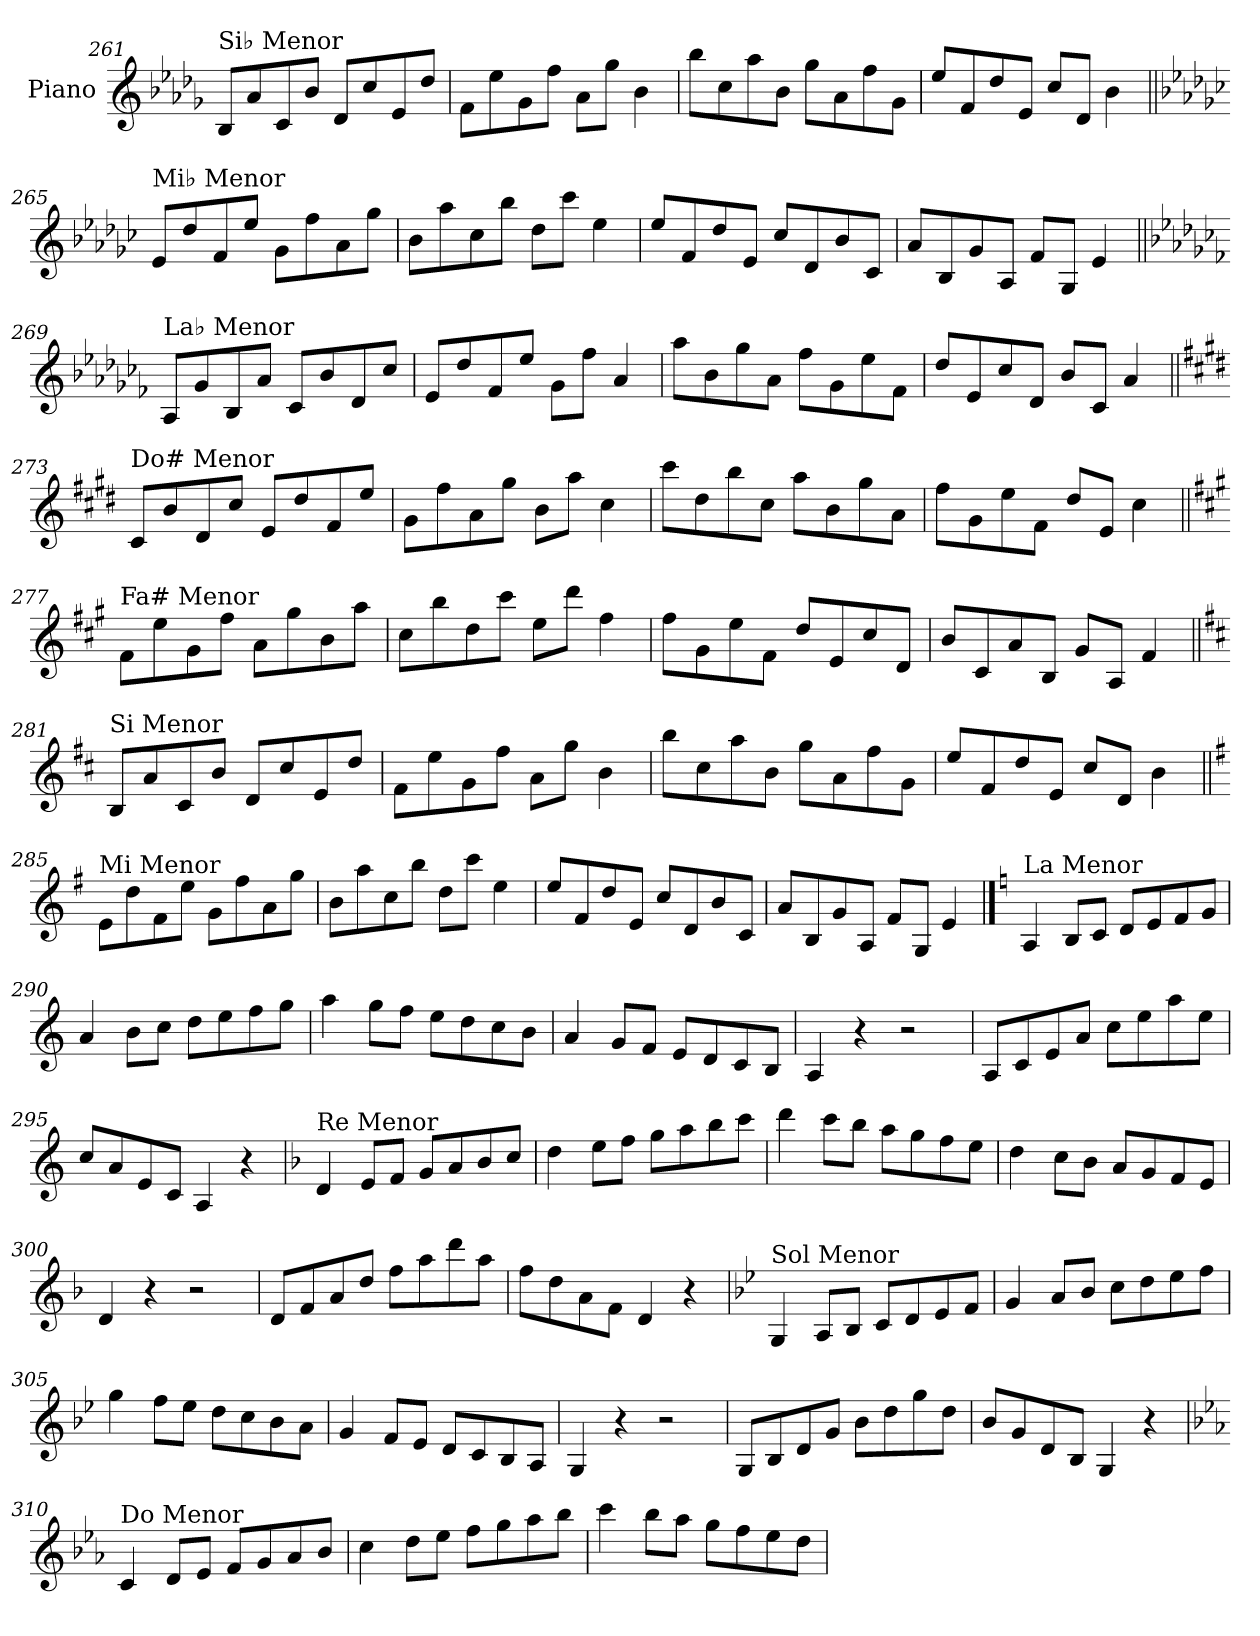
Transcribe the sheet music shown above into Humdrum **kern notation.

**kern
*part1
*staff1
*I"Piano
*I'Pno.
!!LO:LB:g=z
*clefG2
*k[b-e-a-d-g-]
=261
!LO:TX:a:t=Si♭ Menor
8B-/L
8a-/
8c/
8b-/J
8d-/L
8cc/
8e-/
8dd-/J
=262
8f\L
8ee-\
8g-\
8ff\J
8a-\L
8gg-\J
4b-\
=263
8bb-\L
8cc\
8aa-\
8b-\J
8gg-\L
8a-\
8ff\
8g-\J
=264
8ee-/L
8f/
8dd-/
8e-/J
8cc/L
8d-/J
4b-\
!!LO:LB:g=z
=265||
*k[b-e-a-d-g-c-]
!LO:TX:a:t=Mi♭ Menor
8e-/L
8dd-/
8f/
8ee-/J
8g-\L
8ff\
8a-\
8gg-\J
=266
8b-\L
8aa-\
8cc-\
8bb-\J
8dd-\L
8ccc-\J
4ee-\
=267
8ee-/L
8f/
8dd-/
8e-/J
8cc-/L
8d-/
8b-/
8c-/J
=268
8a-/L
8B-/
8g-/
8A-/J
8f/L
8G-/J
4e-/
!!LO:LB:g=z
=269||
*k[b-e-a-d-g-c-f-]
!LO:TX:a:t=La♭ Menor
8A-/L
8g-/
8B-/
8a-/J
8c-/L
8b-/
8d-/
8cc-/J
=270
8e-/L
8dd-/
8f-/
8ee-/J
8g-\L
8ff-\J
4a-/
=271
8aa-\L
8b-\
8gg-\
8a-\J
8ff-\L
8g-\
8ee-\
8f-\J
=272
8dd-/L
8e-/
8cc-/
8d-/J
8b-/L
8c-/J
4a-/
!!LO:LB:g=z
=273||
*k[f#c#g#d#]
!LO:TX:a:t=Do# Menor
8c#/L
8b/
8d#/
8cc#/J
8e/L
8dd#/
8f#/
8ee/J
=274
8g#\L
8ff#\
8a\
8gg#\J
8b\L
8aa\J
4cc#\
=275
8ccc#\L
8dd#\
8bb\
8cc#\J
8aa\L
8b\
8gg#\
8a\J
=276
8ff#\L
8g#\
8ee\
8f#\J
8dd#/L
8e/J
4cc#\
!!LO:LB:g=z
=277||
*k[f#c#g#]
!LO:TX:a:t=Fa# Menor
8f#\L
8ee\
8g#\
8ff#\J
8a\L
8gg#\
8b\
8aa\J
=278
8cc#\L
8bb\
8dd\
8ccc#\J
8ee\L
8ddd\J
4ff#\
=279
8ff#\L
8g#\
8ee\
8f#\J
8dd/L
8e/
8cc#/
8d/J
=280
8b/L
8c#/
8a/
8B/J
8g#/L
8A/J
4f#/
!!LO:LB:g=z
=281||
*k[f#c#]
!LO:TX:a:t=Si Menor
8B/L
8a/
8c#/
8b/J
8d/L
8cc#/
8e/
8dd/J
=282
8f#\L
8ee\
8g\
8ff#\J
8a\L
8gg\J
4b\
=283
8bb\L
8cc#\
8aa\
8b\J
8gg\L
8a\
8ff#\
8g\J
=284
8ee/L
8f#/
8dd/
8e/J
8cc#/L
8d/J
4b\
!!LO:LB:g=z
=285||
*k[f#]
!LO:TX:a:t=Mi Menor
8e\L
8dd\
8f#\
8ee\J
8g\L
8ff#\
8a\
8gg\J
=286
8b\L
8aa\
8cc\
8bb\J
8dd\L
8ccc\J
4ee\
=287
8ee/L
8f#/
8dd/
8e/J
8cc/L
8d/
8b/
8c/J
=288
8a/L
8B/
8g/
8A/J
8f#/L
8G/J
4e/
!!LO:PB:g=z
==289
*k[]
!LO:TX:a:t=La Menor
4A/
8B/L
8c/J
8d/L
8e/
8f/
8g/J
=290
4a/
8b\L
8cc\J
8dd\L
8ee\
8ff\
8gg\J
=291
4aa\
8gg\L
8ff\J
8ee\L
8dd\
8cc\
8b\J
=292
4a/
8g/L
8f/J
8e/L
8d/
8c/
8B/J
=293
4A/
4r
2r
=294
8A/L
8c/
8e/
8a/J
8cc\L
8ee\
8aa\
8ee\J
=295
8cc/L
8a/
8e/
8c/J
4A/
4r
!!LO:LB:g=z
=296
*k[b-]
!LO:TX:a:t=Re Menor
4d/
8e/L
8f/J
8g/L
8a/
8b-/
8cc/J
=297
4dd\
8ee\L
8ff\J
8gg\L
8aa\
8bb-\
8ccc\J
=298
4ddd\
8ccc\L
8bb-\J
8aa\L
8gg\
8ff\
8ee\J
=299
4dd\
8cc\L
8b-\J
8a/L
8g/
8f/
8e/J
=300
4d/
4r
2r
=301
8d/L
8f/
8a/
8dd/J
8ff\L
8aa\
8ddd\
8aa\J
=302
8ff\L
8dd\
8a\
8f\J
4d/
4r
!!LO:LB:g=z
=303
*k[b-e-]
!LO:TX:a:t=Sol Menor
4G/
8A/L
8B-/J
8c/L
8d/
8e-/
8f/J
=304
4g/
8a/L
8b-/J
8cc\L
8dd\
8ee-\
8ff\J
=305
4gg\
8ff\L
8ee-\J
8dd\L
8cc\
8b-\
8a\J
=306
4g/
8f/L
8e-/J
8d/L
8c/
8B-/
8A/J
=307
4G/
4r
2r
=308
8G/L
8B-/
8d/
8g/J
8b-\L
8dd\
8gg\
8dd\J
=309
8b-/L
8g/
8d/
8B-/J
4G/
4r
!!LO:LB:g=z
=310
*k[b-e-a-]
!LO:TX:a:t=Do Menor
4c/
8d/L
8e-/J
8f/L
8g/
8a-/
8b-/J
=311
4cc\
8dd\L
8ee-\J
8ff\L
8gg\
8aa-\
8bb-\J
=312
4ccc\
8bb-\L
8aa-\J
8gg\L
8ff\
8ee-\
8dd\J
=
*-
